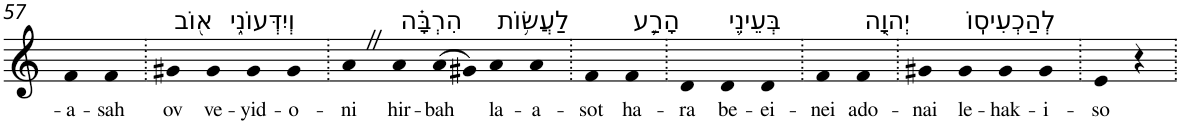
**kern	**text
*part1	*part1
*staff1	*staff1
*I"Piano	*
*I'Pno	*
!!LO:PB:g=z
*clefG2	*
*k[]	*
=57	=57
!	!LO:LY:b
4f	-a-
!	!LO:LY:b
4f	-sah
=58.	=58.
!LO:TX:a:t=א֖וֹב	!
!	!LO:LY:b
4g#X	ov
!LO:TX:a:t=וְיִדְּעוֹנִ֑י	!
!	!LO:LY:b
4g#	ve-
!	!LO:LY:b
4g#	-yid-
!	!LO:LY:b
4g#	-o-
=59.	=59.
!	!LO:LY:b
4aZ	-ni
!LO:TX:a:t=הִרְבָּ֗ה	!
!	!LO:LY:b
4a	hir-
!	!LO:LY:b
(>8a	-bah
8g#X)	.
!LO:TX:a:t=לַעֲשׂ֥וֹת	!
!	!LO:LY:b
4a	la-
!	!LO:LY:b
4a	-a-
=60.	=60.
!	!LO:LY:b
4f	-sot
!LO:TX:a:t=הָרַ֛ע	!
!	!LO:LY:b
4f	ha-
=61.	=61.
!	!LO:LY:b
4d	-ra
!LO:TX:a:t=בְּעֵינֵ֥י	!
!	!LO:LY:b
4d	be-
!	!LO:LY:b
4d	-ei-
=62.	=62.
!	!LO:LY:b
4f	-nei
!LO:TX:a:t=יְהוָ֖ה	!
!	!LO:LY:b
4f	ado-
=63.	=63.
!	!LO:LY:b
4g#X	-nai
!LO:TX:a:t=לְהַכְעִיסֽוֹ	!
!	!LO:LY:b
4g#	le-
!	!LO:LY:b
4g#	-hak-
!	!LO:LY:b
4g#	-i-
=64.	=64.
!	!LO:LY:b
4e	-so
4r	.
=.	=.
*-	*-
